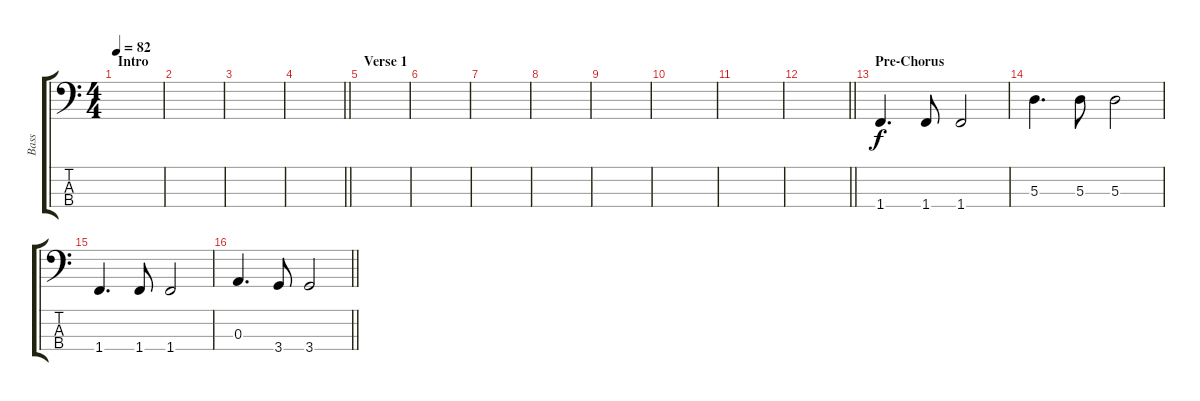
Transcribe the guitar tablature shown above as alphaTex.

\track ("Bass" "Bass") {instrument electricbassfinger}
\staff {score tabs}
\tuning (G2 D2 A1 E1) {hide}
\ts (4 4)
\section ("" "Intro")
\tempo 82
\clef f4
\ks c
|
|
|
\barLineRight lightlight
|
\section ("" "Verse 1")
|
|
|
|
|
|
|
\barLineRight lightlight
|
\section ("" "Pre-Chorus")
1.4.4{d} 1.4.8 1.4.2 |
5.3.4{d} 5.3.8 5.3.2 |
1.4.4{d} 1.4.8 1.4.2 |
\barLineRight lightlight
0.3.4{d} 3.4.8 3.4.2
